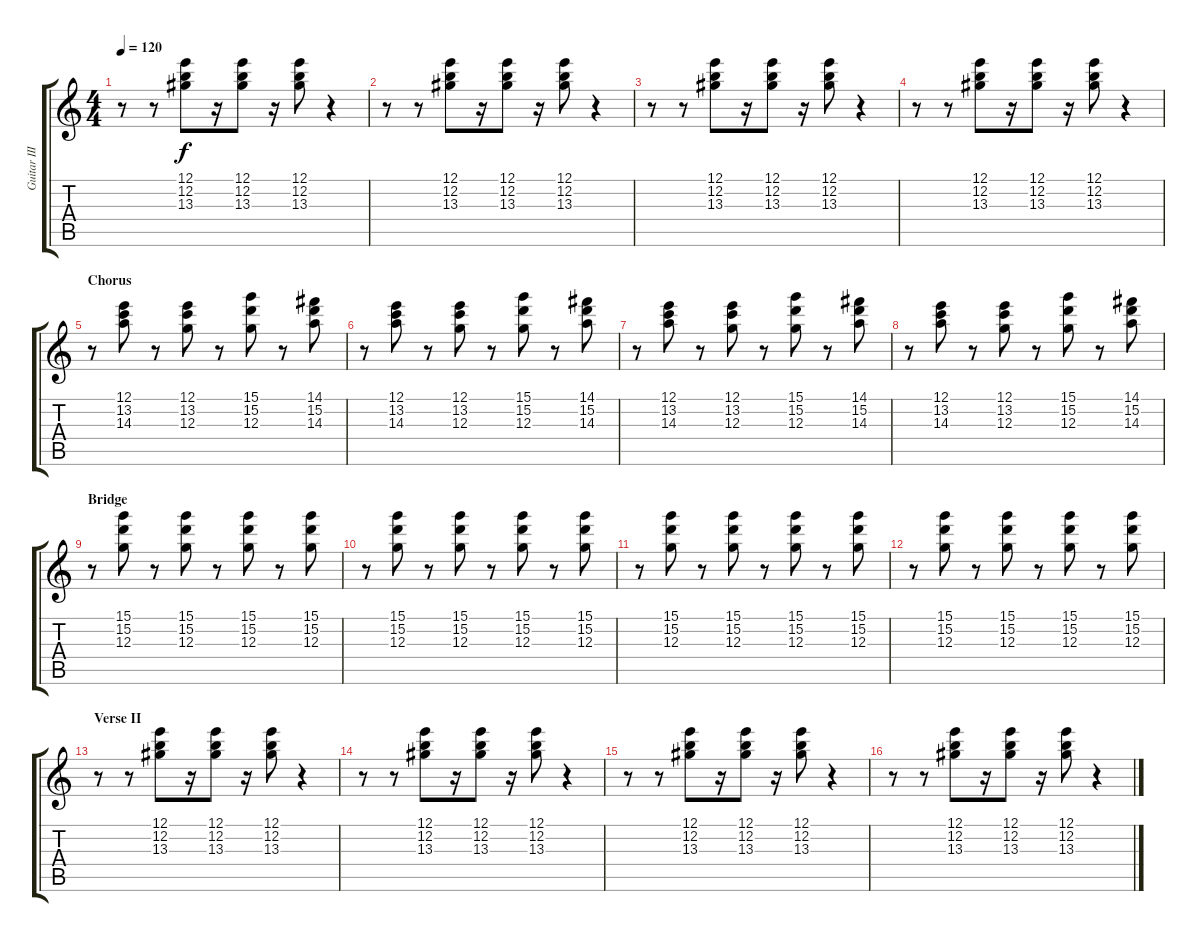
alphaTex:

\track ("Guitar III:Original" "Guitar III") {instrument electricguitarjazz}
\staff {score tabs}
\tuning (E4 B3 G3 D3 A2 E2) {hide}
\ts (4 4)
\tempo 120
\clef g2
\ks c
r.8{dy f} r.8 (12.1 12.2 13.3).8 r.16 (12.1 12.2 13.3).8 r.16 (12.1 12.2 13.3).8 r.4 |
r.8 r.8 (12.1 12.2 13.3).8 r.16 (12.1 12.2 13.3).8 r.16 (12.1 12.2 13.3).8 r.4 |
r.8 r.8 (12.1 12.2 13.3).8 r.16 (12.1 12.2 13.3).8 r.16 (12.1 12.2 13.3).8 r.4 |
r.8 r.8 (12.1 12.2 13.3).8 r.16 (12.1 12.2 13.3).8 r.16 (12.1 12.2 13.3).8 r.4 |
\section ("" "Chorus")
r.8 (12.1 13.2 14.3).8 r.8 (12.1 13.2 12.3).8 r.8 (15.1 15.2 12.3).8 r.8 (14.1 15.2 14.3).8 |
r.8 (12.1 13.2 14.3).8 r.8 (12.1 13.2 12.3).8 r.8 (15.1 15.2 12.3).8 r.8 (14.1 15.2 14.3).8 |
r.8 (12.1 13.2 14.3).8 r.8 (12.1 13.2 12.3).8 r.8 (15.1 15.2 12.3).8 r.8 (14.1 15.2 14.3).8 |
r.8 (12.1 13.2 14.3).8 r.8 (12.1 13.2 12.3).8 r.8 (15.1 15.2 12.3).8 r.8 (14.1 15.2 14.3).8 |
\section ("" "Bridge")
r.8 (15.1 15.2 12.3).8 r.8 (15.1 15.2 12.3).8 r.8 (15.1 15.2 12.3).8 r.8 (15.1 15.2 12.3).8 |
r.8 (15.1 15.2 12.3).8 r.8 (15.1 15.2 12.3).8 r.8 (15.1 15.2 12.3).8 r.8 (15.1 15.2 12.3).8 |
r.8 (15.1 15.2 12.3).8 r.8 (15.1 15.2 12.3).8 r.8 (15.1 15.2 12.3).8 r.8 (15.1 15.2 12.3).8 |
r.8 (15.1 15.2 12.3).8 r.8 (15.1 15.2 12.3).8 r.8 (15.1 15.2 12.3).8 r.8 (15.1 15.2 12.3).8 |
\section ("" "Verse II")
r.8 r.8 (12.1 12.2 13.3).8 r.16 (12.1 12.2 13.3).8 r.16 (12.1 12.2 13.3).8 r.4 |
r.8 r.8 (12.1 12.2 13.3).8 r.16 (12.1 12.2 13.3).8 r.16 (12.1 12.2 13.3).8 r.4 |
r.8 r.8 (12.1 12.2 13.3).8 r.16 (12.1 12.2 13.3).8 r.16 (12.1 12.2 13.3).8 r.4 |
r.8 r.8 (12.1 12.2 13.3).8 r.16 (12.1 12.2 13.3).8 r.16 (12.1 12.2 13.3).8 r.4
